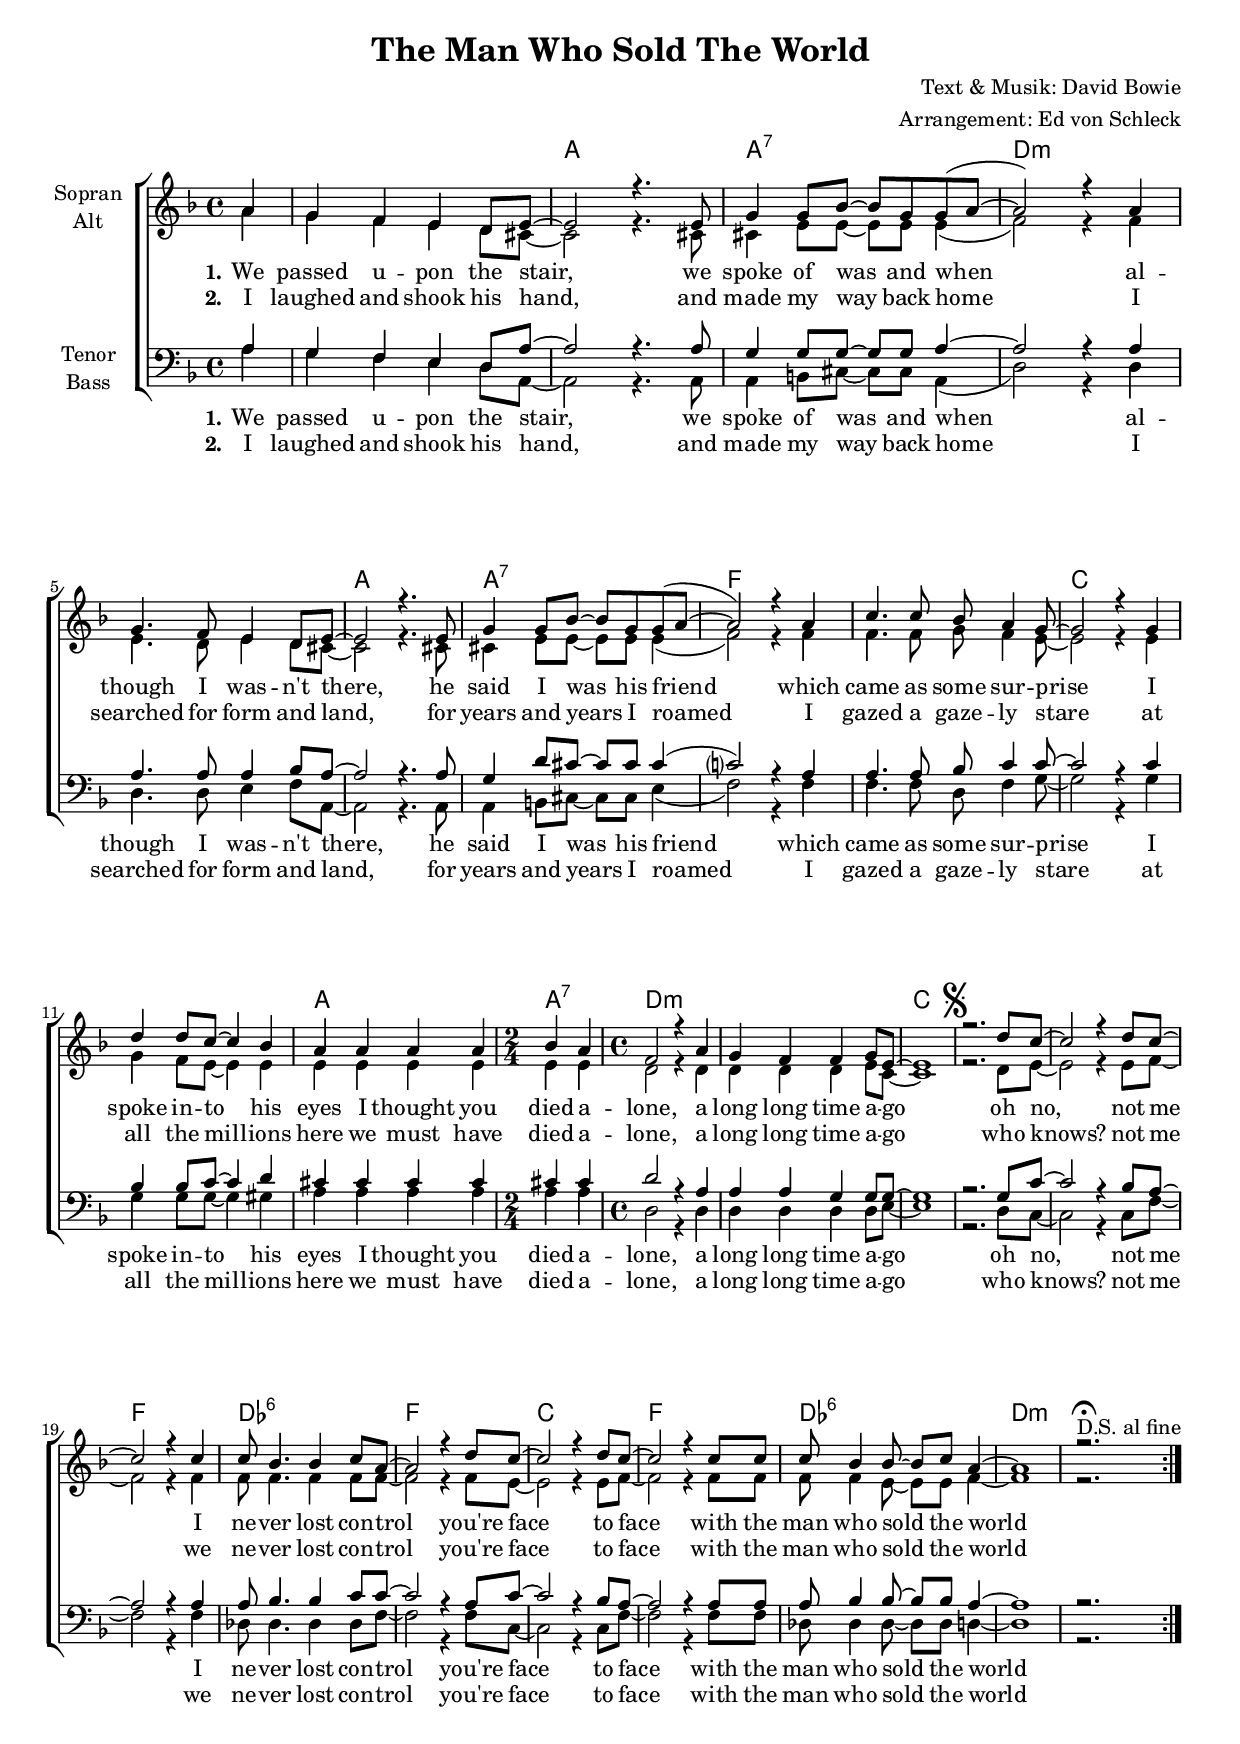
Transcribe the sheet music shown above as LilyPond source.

\version "2.19.35"

\header {
  title = "The Man Who Sold The World"
  composer = "Text & Musik: David Bowie"
  arranger = "Arrangement: Ed von Schleck"
}

global = {
  \key d \minor
  \time 4/4
  \partial 4
}

#(set-global-staff-size 18)


chordNames = \chordmode {
  \global
  \germanChords
  s4
  s1
  
  a1 a:7 d1*2:m
  a1 a:7 f1*2
  c a1 a2:7 d1*2:m
  
  c1*3 f1 des:6
  f c f des:6 d:m
}

soprano = \relative c'' {
  \global
  a4
  g f e d8 e~
  
  e2 r4. e8
  g4 g8 bes~ bes g g( a~
  a2) r4 a4
  g4. f8 e4 d8 e8~
  
  e2 r4. e8
  g4 g8 bes~ bes g g( a~
  a2) r4 a
  c4. c8 bes a4 g8~
  
  g2 r4 g
  d' d8 c~ c4 bes
  a4 a a a
  \time 2/4
  bes a 
  \time 4/4
  f2 r4 a
  g f f g8 e~
  
  e1
  \mark \markup { \musicglyph #"scripts.segno" }
  
  r2. d'8 c~
  c2 r4 d8 c~
  c2 r4 c
  c8 bes4. bes4 c8 a~
  
  a2 r4 d8 c~
  c2 r4 d8 c~
  c2 r4 c8 c
  c bes4 bes8~ bes c a4~
  
  a1 
  r2. \fermata ^ \markup { "D.S. al fine" }
  
}

alto = \relative c'' {
  \global
  a4
  g f e d8 cis~
  
  cis2 r4. cis8
  cis4 e8 e~ e e e4(
  f2) r4 f
  e4. d8 e4 d8 cis~
  
  cis2 r4. cis8
  cis4 e8 e~ e e e4(
  f2) r4 f
  f4. f8 g f4 e8~
  
  e2 r4 e
  g4 f8 e~ e4 e
  e e e e
  e e
  d2 r4 d
  d d d e8 c~
  
  c1
  
  r2. d8 e~
  e2 r4 e8 f~
  f2 r4 f
  f8 f4. f4 f8 f~
  
  f2 r4 f8 e~
  e2 r4 e8 f~
  f2 r4 f8 f
  f8 f4 e8~ e e8 f4~
  
  f1
  r2.   \set Score.repeatCommands = #'(end-repeat)
}

tenor = \relative c' {
  \global
  a4
  g f e d8 a'~
  
  a2 r4. a8
  g4 g8 g~ g g a4~
  a2 r4 a
  a4. a8 a4 bes8 a~
  
  a2 r4. a8
  g4 d'8 cis~ cis cis cis4(
  c?2) r4 a
  a4. a8 bes c4 c8~
  
  c2 r4 c
  bes4 bes8 c~ c4 d
  cis4 cis cis cis
  cis cis
  d2 r4 a
  a a g g8 g~
  
  g1
  
  r2. g8 c~
  c2 r4 bes8 a~
  a2 r4 a
  a8 bes4. bes4 c8 c~
  
  c2 r4 a8 c~
  c2 r4 bes8 a~
  a2 r4 a8 a
  a bes4 bes8~ bes bes a4~
  
  a1
  r2.
  
}

bass = \relative c' {
  \global
  a4
  g f e d8 a~
  
  a2 r4. a8
  a4 b8 cis~ cis cis a4(
  d2) r4 d
  d4. d8 e4 f8 a,~
  
  a2 r4. a8
  a4 b8 cis~ cis cis e4(
  f2) r4 f
  f4. f8 d f4 g8~
  
  g2 r4 g
  g4 g8 g~ g4 gis
  a a a a
  a a
  d,2 r4 d4
  d d d d8 e~
  
  e1
  
  r2. d8 c~
  c2 r4 c8 f~
  f2 r4 f
  des8 des4. des4 des8 f~
  
  f2 r4 f8 c~
  c2 r4 c8 f~
  f2 r4 f8 f
  des8 des4 des8~ des des d4~
  
  d1
  r2.
  
}

verseOne = \lyricmode { 
\set stanza = "1."
We passed u -- pon the stair, we spoke of was and when
al -- though I was -- n't there, he said I was his friend
which came as some sur -- prise I spoke in -- to his eyes
I thought you died a -- lone, a long long time a -- go

oh no, not me
I ne -- ver lost con -- trol
you're face to face
with the man who sold the world
}

verseTwo = \lyricmode {
\set stanza = "2."


I laughed and shook his hand, and made my way back home
I searched for form and land, for years and years I roamed

I gazed a gaze -- ly stare at all the mil -- lions here
we must have died a -- lone, a long long time a -- go

who knows? not me
we ne -- ver lost con -- trol
you're face to face
with the man who sold the world 
}

sopranoVerse = \lyricmode {
  \verseOne
  
}

altoVerse = \lyricmode {
  \verseOne
 
}

tenorVerse = \lyricmode {
  \verseOne

}

bassVerse = \lyricmode {
  \verseOne

}

chordsPart = \new ChordNames \chordNames

choirPart = \new ChoirStaff <<
  \new Staff = "sa" \with {
    instrumentName = \markup \center-column { "Sopran" "Alt" }
  } <<
    \new Voice = "soprano" { \voiceOne \soprano }
    \new Voice = "alto" { \voiceTwo \alto }
  >>
  %\new Lyrics \with {
  %  alignAboveContext = "sa"
  %  \override VerticalAxisGroup #'staff-affinity = #DOWN
  %} \lyricsto "soprano" \sopranoVerse
  \new Lyrics \lyricsto "alto" \verseOne
  \new Lyrics \lyricsto "alto" \verseTwo
  \new Staff = "tb" \with {
    instrumentName = \markup \center-column { "Tenor" "Bass" }
  } <<
    \clef bass
    \new Voice = "tenor" { \voiceOne \tenor }
    \new Voice = "bass" { \voiceTwo \bass }
  >>
  %\new Lyrics \with {
  %  alignAboveContext = "tb"
  %  \override VerticalAxisGroup #'staff-affinity = #DOWN
  %} \lyricsto "tenor" \tenorVerse
  \new Lyrics \lyricsto "bass" \verseOne
  \new Lyrics \lyricsto "bass" \verseTwo
>>

\score {
  <<
    \chordsPart
    \choirPart
  >>
  \layout { }
  \midi {
    \tempo 4=120
  }
}

\paper {
  page-count = #1
  ragged-last-bottom = ##f
  ragged-bottom = ##f
}